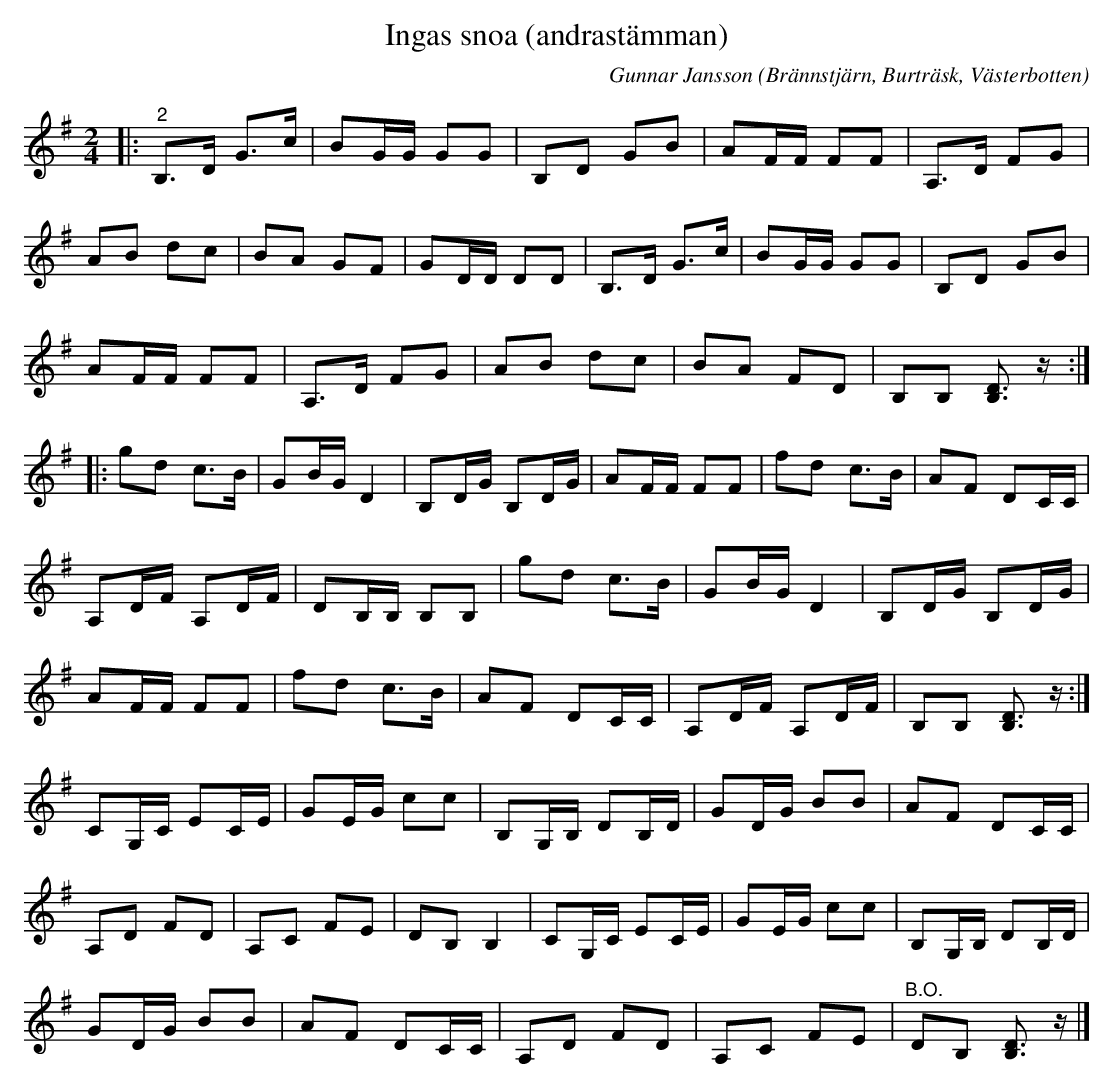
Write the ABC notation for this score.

X:1
T:Ingas snoa (andrastämman)
C:Gunnar Jansson
O:Brännstjärn, Burträsk, Västerbotten
L:1/8
M:2/4
K:G
V:2
|:"^2" B,>D G>c | BG/G/ GG | B,D GB | AF/F/ FF | A,>D FG |
AB dc | BA GF | GD/D/ DD | B,>D G>c | BG/G/ GG | B,D GB |
AF/F/ FF | A,>D FG | AB dc | BA FD | B,B, [B,D]3/2 z/ ::
gd c>B | GB/G/ D2 | B,D/G/ B,D/G/ | AF/F/ FF | fd c>B | AF DC/C/ |
A,D/F/ A,D/F/ | DB,/B,/ B,B, | gd c>B | GB/G/ D2 | B,D/G/ B,D/G/ |
AF/F/ FF | fd c>B | AF DC/C/ | A,D/F/ A,D/F/ | B,B, [B,D]3/2 z/ :|
 CG,/C/ EC/E/ | GE/G/ cc | B,G,/B,/ DB,/D/ | GD/G/ BB | AF DC/C/ |
A,D FD | A,C FE | DB, B,2 | CG,/C/ EC/E/ | GE/G/ cc | B,G,/B,/ DB,/D/ |
GD/G/ BB | AF DC/C/ | A,D FD | A,C FE | "^B.O." DB, [B,D]3/2 z/ |]
